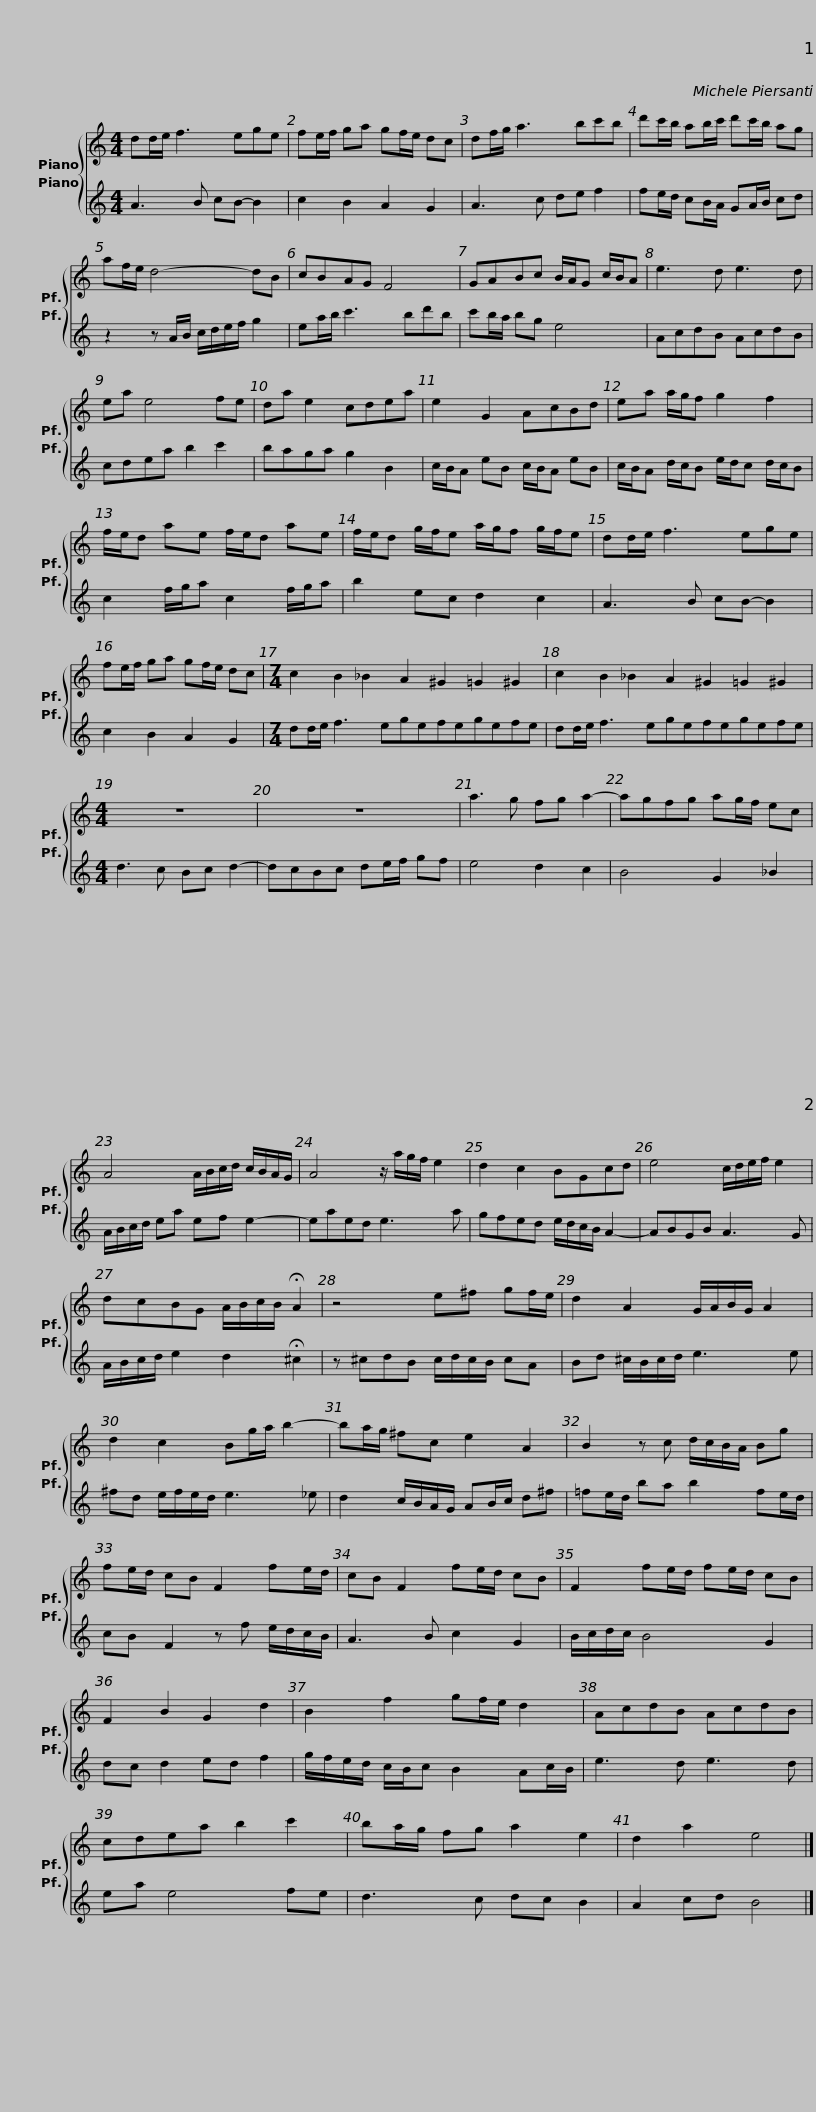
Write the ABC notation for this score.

X:1
%%score { 1 2 }
L:1/8
M:4/4
I:linebreak $
K:C
V:1 treble
V:2 treble
V:1
 dd/e/ f3 ege | fe/f/ ga gf/e/ dc | df/g/ a3 bc'b | d'c'/b/ ab/c'/ d'c'/b/ ag |$ af/e/ d4- dB | %5
 cBAG F4 | GABc B/A/G c/B/A | e3 d e3 d |$ ea e4 fe | da e2 cdea | %10
 e2 G2 AcBd | ea a/g/f g2 f2 |$ f/e/d ae f/e/d ae | f/e/d g/f/e a/g/f g/f/e | dd/e/ f3 ege | %15
 fe/f/ ga gf/e/ dc |$[M:7/4] c2 B2 _B2 A2 ^G2 =G2 ^G2 | c2 B2 _B2 A2 ^G2 =G2 ^G2 |[M:4/4] z8 | z8 |$ %20
 a3 g fg a2- | agfg ag/f/ ec | A4 A/B/c/d/ c/B/A/G/ | A4 z/ a/g/f/ e2 | d2 c2 BGcd |$ %25
 e4 c/d/e/f/ e2 | dcBG A/B/c/B/ !fermata!A2 | z4 e^f gf/e/ | d2 A2 G/A/B/G/ A2 |$ d2 c2 Bg/a/ b2- | %30
 ba/g/ ^fc e2 A2 | B2 z c d/c/B/A/ Bg | fe/d/ cB F2 fe/d/ |$ cB F2 fe/d/ cB | F2 fe/d/ fe/d/ cB | %35
 F2 B2 G2 d2 | B2 f2 gf/e/ d2 | AcdB AcdB |$ cdea b2 c'2 | ba/g/ fg a2 e2 | %40
 d2 a2 e4 |] %41
V:2
 A3 B cB- B2 | c2 B2 A2 G2 | A3 c de f2 | fe/d/ cB/A/ GA/B/ cd |$ z2 z A/B/ c/d/e/f/ g2 | %5
 ea/b/ c'3 bd'b | c'b/a/ bg e4 | AcdB AcdB |$ cdea b2 c'2 | baga g2 B2 | %10
 c/B/A eB c/B/A eB | c/B/A d/c/B e/d/c d/c/B |$ c2 f/g/a c2 f/g/a | b2 ec d2 c2 | A3 B cB- B2 | %15
 c2 B2 A2 G2 |$[M:7/4] dd/e/ f3 egefegefe | dd/e/ f3 egefegefe |[M:4/4] d3 c Bc d2- | dcBc de/f/ gf |$ %20
 e4 d2 c2 | B4 G2 _B2 | A/B/c/d/ ea ef e2- | eaed e3 a | gfed e/d/c/B/ A2- |$ %25
 ABGB A3 G | A/B/c/d/ e2 d2 !fermata!^c2 | z ^cdB c/d/c/B/ cA | Bd ^c/B/c/d/ e3 e |$ ^fd e/f/e/d/ e3 _e | %30
 d2 c/B/A/G/ AB/c/ d^f | !courtesy!=fe/d/ ba b2 fe/d/ | cB F2 z f e/d/c/B/ |$ A3 B c2 G2 | B/c/d/c/ B4 G2 | %35
 dc d2 ed f2 | g/f/e/d/ c/B/c B2 Ac/B/ | e3 d e3 d |$ ea e4 fe | d3 c dc B2 | %40
 A2 cd B4 |] %41
